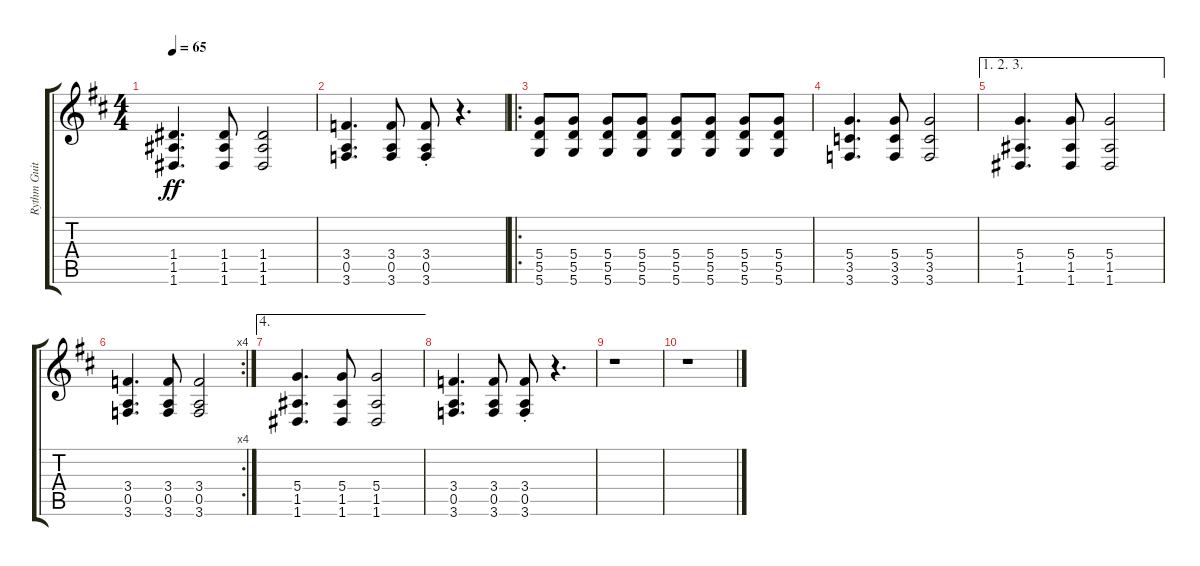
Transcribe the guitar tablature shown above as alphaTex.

\track ("Rythm Guitar" "Rythm Guit") {instrument distortionguitar}
\staff {score tabs}
\tuning (E4 B3 G3 D3 A2 D2) {hide}
\ts (4 4)
\tempo 65
\clef g2
\ks d
(1.4 1.5 1.6).4{d dy ff} (1.4 1.5 1.6).8 (1.4 1.5 1.6).2 |
(3.4 0.5 3.6).4{d} (3.4 0.5 3.6).8 (3.4{st} 0.5{st} 3.6{st}).8 r.4{d} |
\ro
(5.4 5.5 5.6).8 (5.4 5.5 5.6).8 (5.4 5.5 5.6).8 (5.4 5.5 5.6).8 (5.4 5.5 5.6).8 (5.4 5.5 5.6).8 (5.4 5.5 5.6).8 (5.4 5.5 5.6).8 |
(5.4 3.5 3.6).4{d} (5.4 3.5 3.6).8 (5.4 3.5 3.6).2 |
\ae (1 2 3)
(5.4 1.5 1.6).4{d} (5.4 1.5 1.6).8 (5.4 1.5 1.6).2 |
\rc 4
(3.4 0.5 3.6).4{d} (3.4 0.5 3.6).8 (3.4 0.5 3.6).2 |
\ae 4
(5.4 1.5 1.6).4{d} (5.4 1.5 1.6).8 (5.4 1.5 1.6).2 |
(3.4 0.5 3.6).4{d} (3.4 0.5 3.6).8 (3.4{st} 0.5{st} 3.6{st}).8 r.4{d} |
r.1 |
r.1
